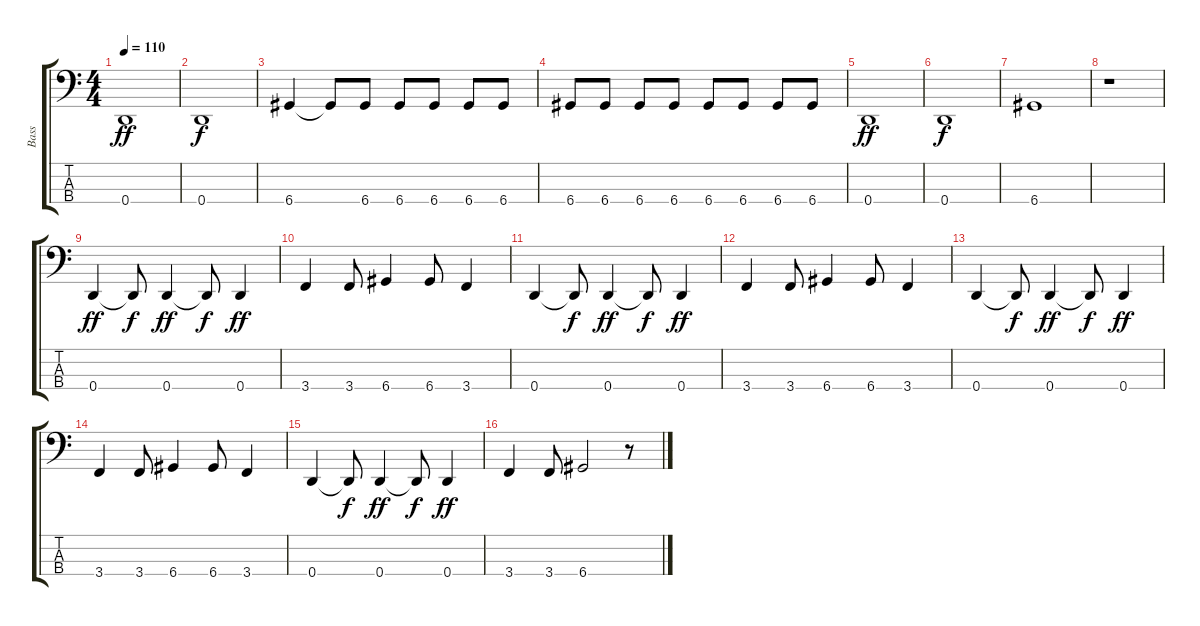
\track ("Bass" "Bass") {instrument electricbassfinger}
\staff {score tabs}
\tuning (G2 D2 A1 D1) {hide}
\ts (4 4)
\tempo 110
\clef f4
\ks c
0.4.1{dy ff} |
0.4.1{dy f} |
6.4.4 6.4{t}.8 6.4.8 6.4.8 6.4.8 6.4.8 6.4.8 |
6.4.8 6.4.8 6.4.8 6.4.8 6.4.8 6.4.8 6.4.8 6.4.8 |
0.4.1{dy ff} |
0.4.1{dy f} |
6.4.1 |
r.1 |
0.4.4{dy ff} 0.4{t}.8{dy f} 0.4.4{dy ff} 0.4{t}.8{dy f} 0.4.4{dy ff} |
3.4.4 3.4.8 6.4.4 6.4.8 3.4.4 |
0.4.4 0.4{t}.8{dy f} 0.4.4{dy ff} 0.4{t}.8{dy f} 0.4.4{dy ff} |
3.4.4 3.4.8 6.4.4 6.4.8 3.4.4 |
0.4.4 0.4{t}.8{dy f} 0.4.4{dy ff} 0.4{t}.8{dy f} 0.4.4{dy ff} |
3.4.4 3.4.8 6.4.4 6.4.8 3.4.4 |
0.4.4 0.4{t}.8{dy f} 0.4.4{dy ff} 0.4{t}.8{dy f} 0.4.4{dy ff} |
3.4.4 3.4.8 6.4.2 r.8
